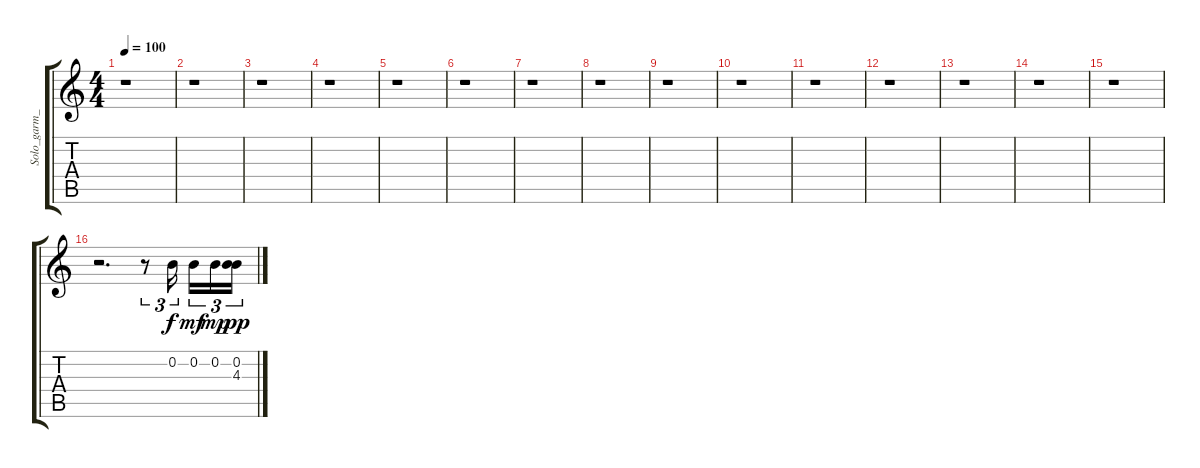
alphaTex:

\track ("Solo_garm_dist" "Solo_garm_") {instrument overdrivenguitar}
\staff {score tabs}
\tuning (E4 B3 G3 D3 A2 E2) {hide}
\ts (4 4)
\tempo 100
\clef g2
\ks c
r.1{dy f} |
r.1 |
r.1 |
r.1 |
r.1 |
r.1 |
r.1 |
r.1 |
r.1 |
r.1 |
r.1 |
r.1 |
r.1 |
r.1 |
r.1 |
r.2{d} r.8{tu (3 2)} 0.2.16{tu (3 2) beam splitsecondary} 0.2.16{tu (3 2) dy mf} 0.2.16{tu (3 2) dy mp} (0.2 4.3).16{tu (3 2) dy pp}
